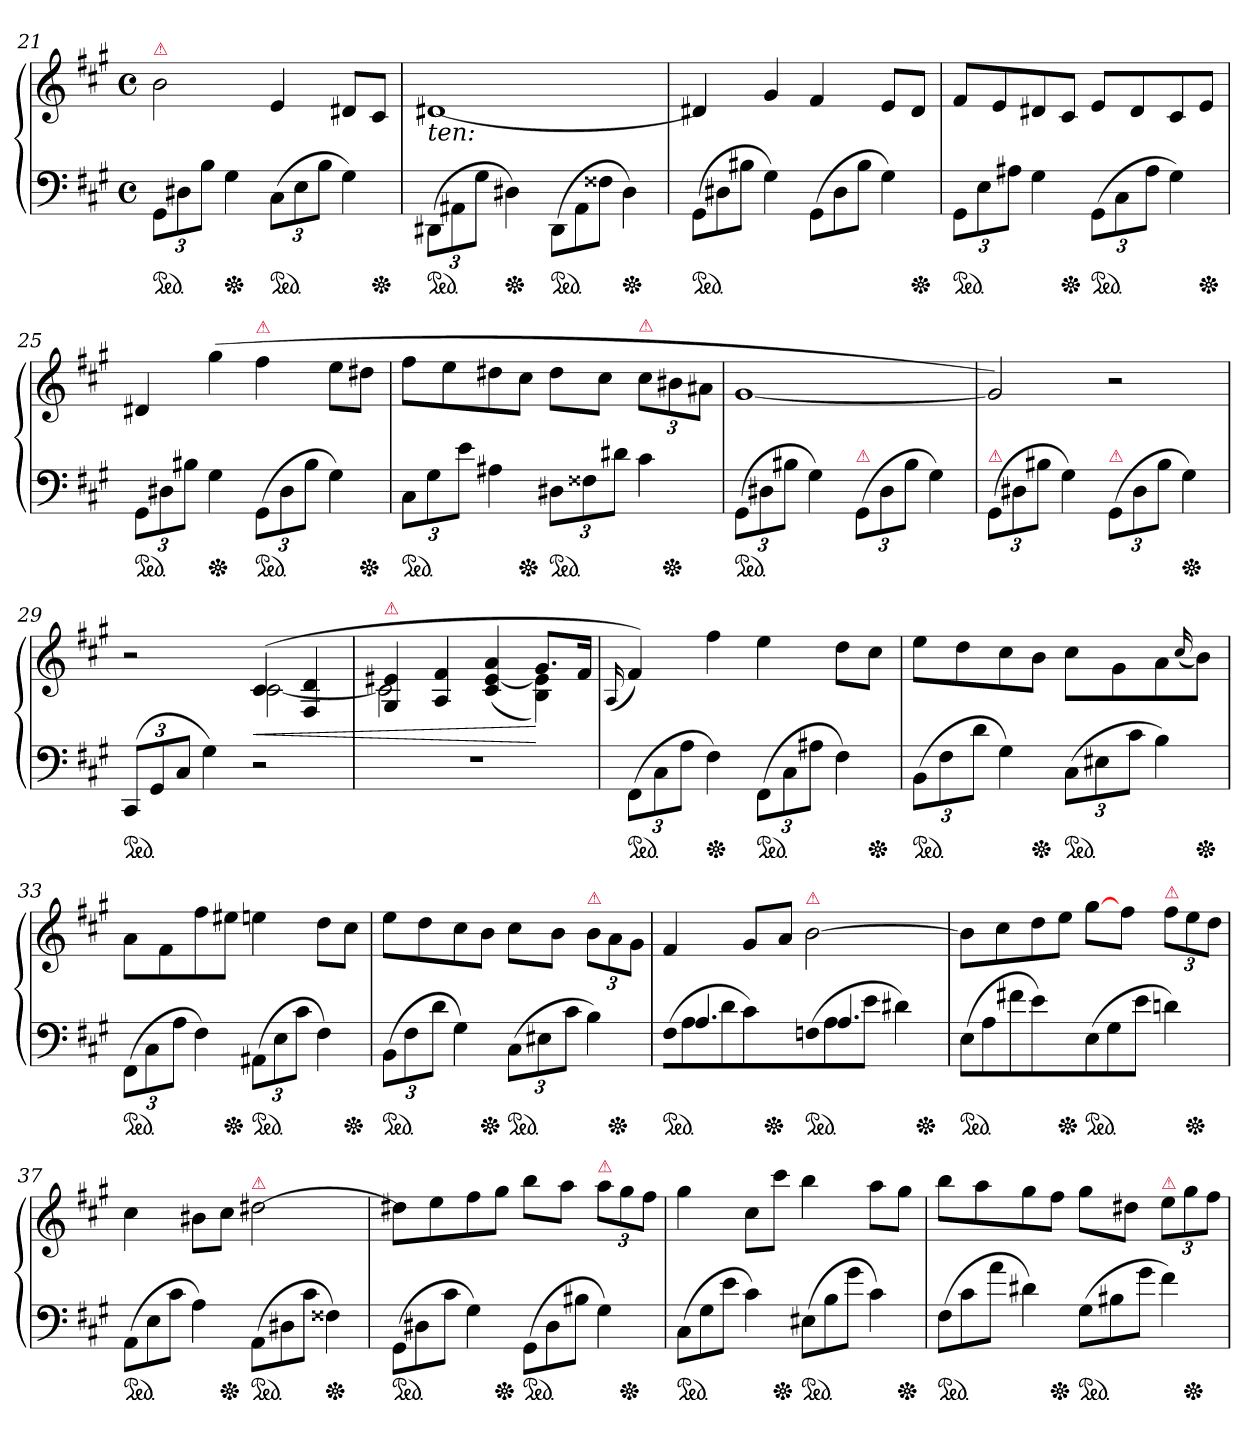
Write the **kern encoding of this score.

**kern	**kern	**dynam
*part1	*part1	*part1
*staff2	*staff1	*staff1/2
*clefF4	*clefG2	*
*k[f#c#g#]	*k[f#c#g#]	*
*f#:	*f#:	*
*M4/4	*M4/4	*
*met(c)	*met(c)	*
=21	=21	=21
!	!LO:TX:a:color=crimson:t=⚠	!
!LO:TX:a:color=crimson:t=⚠	!	!
*ped	*	*
12GG#L	2b	.
12D#X	.	.
12BJ	.	.
*Xped	*	*
4G#	.	.
!LO:TX:a:color=crimson:t=⚠	!	!
*ped	*	*
(>12C#L	4e	.
12E	.	.
12BJ	.	.
4G#)	8d#XL	.
*Xped	*	*
.	8c#J	.
=22	=22	=22
!	!LO:TX:b:i:t=ten&colon;	!
!LO:TX:a:color=crimson:t=⚠	!	!
*ped	*	*
(>12DD#X\L	[1d#X	.
12AA#X	.	.
12G#J	.	.
*Xped	*	*
4D#X\)	.	.
*Xtuplet	*	*
*ped	*	*
(>12DD#L	.	.
12AA#	.	.
12F##X\J	.	.
*Xped	*	*
4D#\)	.	.
=23	=23	=23
*ped	*	*
(>12GG#L	4d#X]	.
12D#X	.	.
12B#XJ	.	.
4G#)	4g#	.
(>12GG#L	4f#	.
12D#	.	.
12B#J	.	.
4G#)	8eL	.
*Xped	*	*
.	8d#J	.
=24	=24	=24
*tuplet	*	*
!LO:TX:a:color=crimson:t=⚠	!	!
*ped	*	*
12GG#L	8f#L	.
12E	.	.
.	8e	.
12A#XJ	.	.
4G#	8d#X	.
*Xped	*	*
.	8c#J	.
!LO:TX:a:color=crimson:t=⚠	!	!
*ped	*	*
(>12GG#\L	8eL	.
12C#	.	.
.	8d#	.
12A#J	.	.
4G#)	8c#	.
*Xped	*	*
.	8eJ	.
=25	=25	=25
!LO:TX:a:color=crimson:t=⚠	!	!
*ped	*	*
12GG#L	4d#X	.
12D#X	.	.
12B#XJ	.	.
*Xped	*	*
4G#	(>4gg#	.
!	!LO:TX:a:color=crimson:t=⚠	!
!LO:TX:a:color=crimson:t=⚠	!	!
*ped	*	*
(>12GG#L	4ff#	.
12D#	.	.
12B#J	.	.
4G#)	8eeL	.
*Xped	*	*
.	8dd#XJ	.
=26	=26	=26
!LO:TX:a:color=crimson:t=⚠	!	!
*ped	*	*
12C#L	8ff#L	.
12G#	.	.
.	8ee	.
12eJ	.	.
4A#X	8dd#X	.
*Xped	*	*
.	8cc#J	.
!LO:TX:a:color=crimson:t=⚠	!	!
*ped	*	*
12D#XL	8dd#L	.
12F##X	.	.
.	8cc#J	.
12d#XJ	.	.
!	!LO:TX:a:color=crimson:t=⚠	!
4c#	12cc#L	.
*Xped	*	*
.	12b#X	.
.	12a#XJ	.
=27	=27	=27
!LO:TX:a:color=crimson:t=⚠	!	!
*ped	*	*
(>12GG#L	[1g#	.
12D#X	.	.
12B#XJ	.	.
4G#)	.	.
!LO:TX:a:color=crimson:t=⚠	!	!
(>12GG#L	.	.
12D#	.	.
12B#J	.	.
4G#)	.	.
=28	=28	=28
!LO:TX:a:color=crimson:t=⚠	!	!
(>12GG#L	2g#])	.
12D#X	.	.
12B#XJ	.	.
4G#)	.	.
!LO:TX:a:color=crimson:t=⚠	!	!
(>12GG#L	2r	.
12D#	.	.
12B#J	.	.
*Xped	*	*
4G#)	.	.
=29	=29	=29
*	*^	*
!LO:TX:a:color=crimson:t=⚠	!	!	!
*ped	*	*	*
(>12CC#L	2r	2ryy	.
12GG#	.	.	.
12C#J	.	.	.
4G#)	.	.	.
2r	(>4c#	[2c#	<
.	4F#/ 4d/	.	.
=30	=30	=30	=30
!	!LO:TX:a:color=crimson:t=⚠	!	!
1r	4G#/ 4e#X/	2c#]	.
.	4A/ 4f#/	.	.
.	(<4c# [4e# 4a	4ryy	.
.	8.g#L	4B 4e#])	[
.	16f#Jk	.	.
*	*v	*v	*
=31	=31	=31
.	(<16qqA/	.
!LO:TX:a:color=crimson:t=⚠	!	!
*ped	*	*
(>12FF#\L	4f#))	.
12C#	.	.
12AJ	.	.
*Xped	*	*
4F#)	4ff#	.
!LO:TX:a:color=crimson:t=⚠	!	!
*ped	*	*
(>12FF#\L	4ee	.
12C#	.	.
12A#XJ	.	.
4F#)	8ddL	.
*Xped	*	*
.	8cc#J	.
=32	=32	=32
!LO:TX:a:color=crimson:t=⚠	!	!
*ped	*	*
(>12BBL	8eeL	.
12F#	.	.
.	8dd	.
12dJ	.	.
4G#)	8cc#	.
*Xped	*	*
.	8bJ	.
!LO:TX:a:color=crimson:t=⚠	!	!
*ped	*	*
(>12C#L	8cc#\L	.
12E#X	.	.
.	8g#\	.
12c#J	.	.
4B)	8a\	.
.	(<16qqcc#	.
*Xped	*	*
.	8bJ)	.
=33	=33	=33
!LO:TX:a:color=crimson:t=⚠	!	!
*ped	*	*
(>12FF#\L	8aL	.
12C#	.	.
.	8f#	.
12AJ	.	.
4F#)	8ff#	.
*Xped	*	*
.	8ee#XJ	.
!LO:TX:a:color=crimson:t=⚠	!	!
*ped	*	*
(>12AA#XL	4een	.
12E	.	.
12c#J	.	.
4F#)	8ddL	.
*Xped	*	*
.	8cc#J	.
=34	=34	=34
!LO:TX:a:color=crimson:t=⚠	!	!
*ped	*	*
(>12BBL	8eeL	.
12F#	.	.
.	8dd	.
12dJ	.	.
4G#)	8cc#	.
*Xped	*	*
.	8bJ	.
!LO:TX:a:color=crimson:t=⚠	!	!
*ped	*	*
(>12C#L	8cc#L	.
12E#X	.	.
.	8bJ	.
12c#J	.	.
!	!LO:TX:a:color=crimson:t=⚠	!
4B)	12b\L	.
*Xped	*	*
.	12a\	.
.	12g#\J	.
=35	=35	=35
*Xtuplet	*	*
*^	*	*
!	!LO:N:vis=2	!	!
*ped	*	*	*
12ryy	(>12F#	4f#	.
6.A	12A	.	.
.	12dJ	.	.
.	4c#)	8g#L	.
*Xped	*	*	*
6ryy	.	.	.
.	.	8aJ	.
!	!	!LO:TX:a:color=crimson:t=⚠	!
!	!LO:N:vis=2	!	!
*ped	*	*	*
12ryy	(>12Fn	[2b	.
6.A	12A	.	.
.	12eJ	.	.
.	4d#X)	.	.
*Xped	*	*	*
6ryy	.	.	.
*v	*v	*	*
=36	=36	=36
!LO:N:vis=2	!	!
*ped	*	*
(>12E	8bL]	.
12A	.	.
.	8cc#	.
12f#XJ	.	.
4e)	8dd	.
*Xped	*	*
.	8eeJ	.
!LO:N:vis=2	!	!
*ped	*	*
(>12E	[8gg#L	.
12G#	.	.
.	8ff#J	.
12eJ	.	.
!	!LO:TX:a:color=crimson:t=⚠	!
4dn)	12ff#L	.
*Xped	*	*
.	12ee	.
.	12ddJ	.
=37	=37	=37
*ped	*	*
(>12AAL	4cc#	.
12E	.	.
12c#J	.	.
4A)	8b#XL	.
*Xped	*	*
.	8cc#J	.
!	!LO:TX:a:color=crimson:t=⚠	!
*ped	*	*
(>12AAL	[2dd#X	.
12D#X	.	.
12c#J	.	.
*Xped	*	*
4F##X)	.	.
=38	=38	=38
*ped	*	*
(>12GG#L	8dd#XL]	.
12D#X	.	.
.	8ee	.
12c#J	.	.
4G#)	8ff#	.
*Xped	*	*
.	8gg#J	.
*ped	*	*
(>12GG#L	8bbL	.
12D#	.	.
.	8aaJ	.
12B#XJ	.	.
!	!LO:TX:a:color=crimson:t=⚠	!
4G#)	12aaL	.
*Xped	*	*
.	12gg#	.
.	12ff#J	.
=39	=39	=39
*ped	*	*
(>12C#L	4gg#	.
12G#	.	.
12eJ	.	.
4c#)	8cc#L	.
*Xped	*	*
.	8ccc#J	.
*ped	*	*
(>12E#XL	4bb	.
12B	.	.
12g#J	.	.
4c#)	8aaL	.
*Xped	*	*
.	8gg#J	.
=40	=40	=40
*ped	*	*
(>12F#L	8bbL	.
12c#	.	.
.	8aa	.
12aJ	.	.
4d#X)	8gg#	.
*Xped	*	*
.	8ff#J	.
*ped	*	*
(>12G#L	8gg#L	.
12B#X	.	.
.	8dd#XJ	.
12g#J	.	.
!	!LO:TX:a:color=crimson:t=⚠	!
4f#)	12eeL	.
*Xped	*	*
.	12gg#	.
.	12ff#J	.
=	=	=
*-	*-	*-
